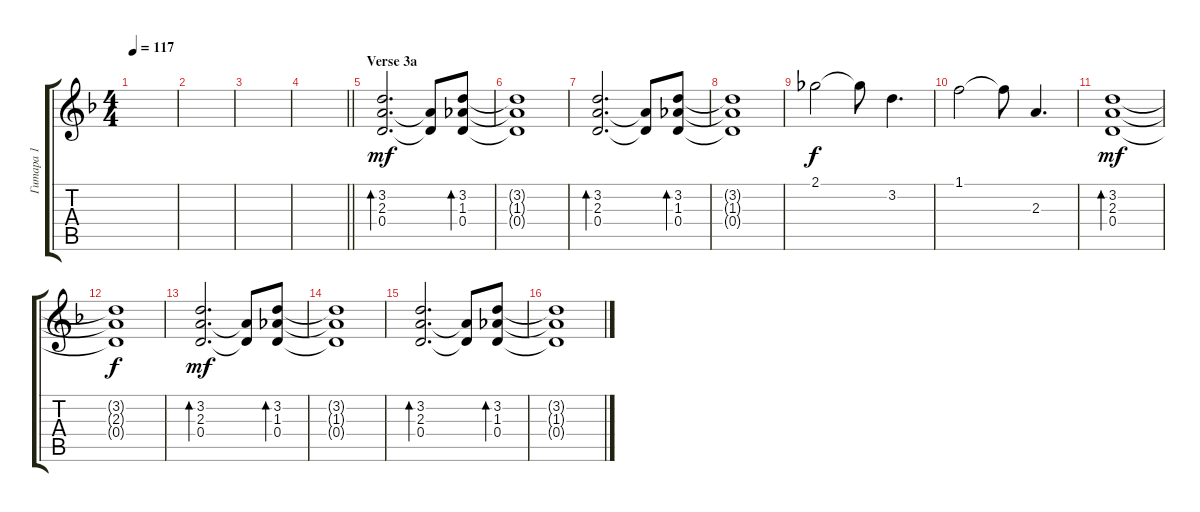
\track ("Гитара 1" "Гитара 1") {instrument distortionguitar}
\staff {score tabs}
\tuning (E4 B3 G3 D3 A2 E2) {hide}
\ts (4 4)
\tempo 117
\clef g2
\ks dminor
|
|
|
\barLineRight lightlight
|
\section ("" "Verse 3a")
(3.2 2.3 0.4).2{d bd 240 dy mf} (2.3{t} 0.4{t}).8 (3.2 1.3 0.4).8{bd 240} |
(3.2{t} 1.3{t} 0.4{t}).1 |
(3.2 2.3 0.4).2{d bd 240} (2.3{t} 0.4{t}).8 (3.2 1.3 0.4).8{bd 240} |
(3.2{t} 1.3{t} 0.4{t}).1 |
2.1.2{dy f} 2.1{t}.8 3.2.4{d} |
1.1.2 1.1{t}.8 2.3.4{d} |
(3.2 2.3 0.4).1{bd 240 dy mf} |
(3.2{t} 2.3{t} 0.4{t}).1{dy f} |
(3.2 2.3 0.4).2{d bd 240 dy mf} (2.3{t} 0.4{t}).8 (3.2 1.3 0.4).8{bd 240} |
(3.2{t} 1.3{t} 0.4{t}).1 |
(3.2 2.3 0.4).2{d bd 240} (2.3{t} 0.4{t}).8 (3.2 1.3 0.4).8{bd 240} |
(3.2{t} 1.3{t} 0.4{t}).1
